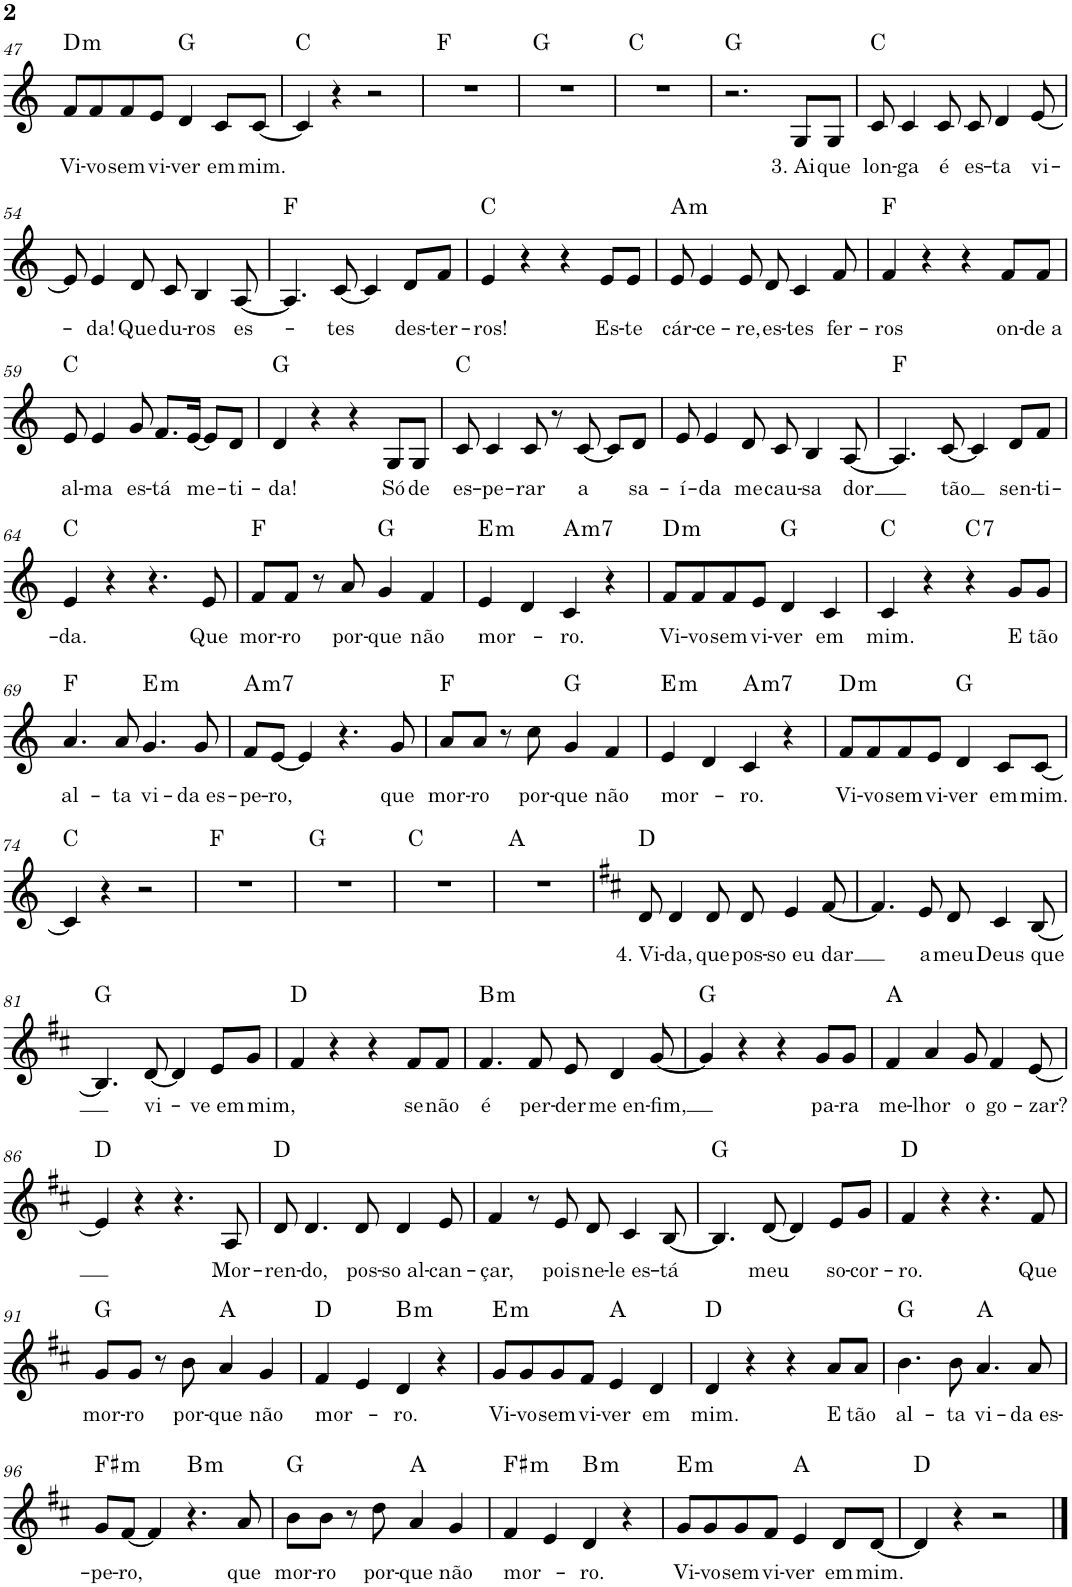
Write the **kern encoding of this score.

**kern	**text	**harte
*part1	*part1	*part1
*staff1	*staff1	*
*I"Voz	*	*
*I'Vo.	*	*
!!LO:PB:g=z
*clefG2	*	*
*k[]	*	*
*M4/4	*	*
=47	=47	=47
!	!LO:LY:b	!LO:H:kt=m
8f/L	Vi-	D:min
!	!LO:LY:b	!
8f/	-vo	.
!	!LO:LY:b	!
8f/	sem	.
!	!LO:LY:b	!
8e/J	vi-	.
!	!LO:LY:b	!
4d/	-ver	G:maj
!	!LO:LY:b	!
8c/L	em	.
!	!LO:LY:b	!
[8c/J	mim.	.
=48	=48	=48
4c/]	.	C:maj
4r	.	.
2r	.	.
=49	=49	=49
1r	.	F:maj
=50	=50	=50
1r	.	G:maj
=51	=51	=51
1r	.	C:maj
=52	=52	=52
2.r	.	G:maj
!	!LO:LY:b	!
8G/L	3. Ai	.
!	!LO:LY:b	!
8G/J	que	.
=53	=53	=53
!	!LO:LY:b	!
8c/	lon-	C:maj
!	!LO:LY:b	!
4c/	-ga	.
!	!LO:LY:b	!
8c/	é	.
!	!LO:LY:b	!
8c/	es-	.
!	!LO:LY:b	!
4d/	-ta	.
!	!LO:LY:b	!
[8e/	vi-	.
!!LO:LB:g=z
=54	=54	=54
8e/]	.	.
!	!LO:LY:b	!
4e/	-da!	.
!	!LO:LY:b	!
8d/	Que	.
!	!LO:LY:b	!
8c/	du-	.
!	!LO:LY:b	!
4B/	-ros	.
!	!LO:LY:b	!
[8A/	es-	.
=55	=55	=55
4.A/]	.	F:maj
!	!LO:LY:b	!
[8c/	-tes	.
4c/]	.	.
!	!LO:LY:b	!
8d/L	des-	.
!	!LO:LY:b	!
8f/J	-ter-	.
=56	=56	=56
!	!LO:LY:b	!
4e/	-ros!	C:maj
4r	.	.
4r	.	.
!	!LO:LY:b	!
8e/L	Es-	.
!	!LO:LY:b	!
8e/J	-te	.
=57	=57	=57
!	!LO:LY:b	!LO:H:kt=m
8e/	cár-	A:min
!	!LO:LY:b	!
4e/	-ce-	.
!	!LO:LY:b	!
8e/	-re,	.
!	!LO:LY:b	!
8d/	es-	.
!	!LO:LY:b	!
4c/	-tes	.
!	!LO:LY:b	!
8f/	fer-	.
=58	=58	=58
!	!LO:LY:b	!
4f/	-ros	F:maj
4r	.	.
4r	.	.
!	!LO:LY:b	!
8f/L	on-	.
!	!LO:LY:b	!
8f/J	-de a	.
!!LO:LB:g=z
=59	=59	=59
!	!LO:LY:b	!
8e/	al-	C:maj
!	!LO:LY:b	!
4e/	-ma	.
!	!LO:LY:b	!
8g/	es-	.
!	!LO:LY:b	!
8.f/L	-tá	.
!	!LO:LY:b	!
[16e/Jk	me-	.
8e/L]	.	.
!	!LO:LY:b	!
8d/J	-ti-	.
=60	=60	=60
!	!LO:LY:b	!
4d/	-da!	G:maj
4r	.	.
4r	.	.
!	!LO:LY:b	!
8G/L	Só	.
!	!LO:LY:b	!
8G/J	de	.
=61	=61	=61
!	!LO:LY:b	!
8c/	es-	C:maj
!	!LO:LY:b	!
4c/	-pe-	.
!	!LO:LY:b	!
8c/	-rar	.
8r	.	.
!	!LO:LY:b	!
[8c/	a	.
8c/L]	.	.
!	!LO:LY:b	!
8d/J	sa-	.
=62	=62	=62
!	!LO:LY:b	!
8e/	-í-	.
!	!LO:LY:b	!
4e/	-da	.
!	!LO:LY:b	!
8d/	me	.
!	!LO:LY:b	!
8c/	cau-	.
!	!LO:LY:b	!
4B/	-sa	.
!	!LO:LY:b	!
[8A/	dor	.
=63	=63	=63
4.A/]	.	F:maj
!	!LO:LY:b	!
[8c/	tão	.
4c/]	.	.
!	!LO:LY:b	!
8d/L	sen-	.
!	!LO:LY:b	!
8f/J	-ti-	.
!!LO:LB:g=z
=64	=64	=64
!	!LO:LY:b	!
4e/	-da.	C:maj
4r	.	.
4.r	.	.
!	!LO:LY:b	!
8e/	Que	.
=65	=65	=65
!	!LO:LY:b	!
8f/L	mor-	F:maj
!	!LO:LY:b	!
8f/J	-ro	.
8r	.	.
!	!LO:LY:b	!
8a/	por-	.
!	!LO:LY:b	!
4g/	-que	G:maj
!	!LO:LY:b	!
4f/	não	.
=66	=66	=66
!	!LO:LY:b	!LO:H:kt=m
4e/	mor-	E:min
4d/	.	.
!	!LO:LY:b	!LO:H:kt=m7
4c/	-ro.	A:min7
4r	.	.
=67	=67	=67
!	!LO:LY:b	!LO:H:kt=m
8f/L	Vi-	D:min
!	!LO:LY:b	!
8f/	-vo	.
!	!LO:LY:b	!
8f/	sem	.
!	!LO:LY:b	!
8e/J	vi-	.
!	!LO:LY:b	!
4d/	-ver	G:maj
!	!LO:LY:b	!
4c/	em	.
=68	=68	=68
!	!LO:LY:b	!
4c/	mim.	C:maj
4r	.	.
!	!	!LO:H:kt=7
4r	.	C:7
!	!LO:LY:b	!
8g/L	E	.
!	!LO:LY:b	!
8g/J	tão	.
!!LO:LB:g=z
=69	=69	=69
!	!LO:LY:b	!
4.a/	al-	F:maj
!	!LO:LY:b	!
8a/	-ta	.
!	!LO:LY:b	!LO:H:kt=m
4.g/	vi-	E:min
!	!LO:LY:b	!
8g/	-da es-	.
=70	=70	=70
!	!LO:LY:b	!LO:H:kt=m7
8f/L	-pe-	A:min7
!	!LO:LY:b	!
[8e/J	-ro,	.
4e/]	.	.
4.r	.	.
!	!LO:LY:b	!
8g/	que	.
=71	=71	=71
!	!LO:LY:b	!
8a/L	mor-	F:maj
!	!LO:LY:b	!
8a/J	-ro	.
8r	.	.
!	!LO:LY:b	!
8cc\	por-	.
!	!LO:LY:b	!
4g/	-que	G:maj
!	!LO:LY:b	!
4f/	não	.
=72	=72	=72
!	!LO:LY:b	!LO:H:kt=m
4e/	mor-	E:min
4d/	.	.
!	!LO:LY:b	!LO:H:kt=m7
4c/	-ro.	A:min7
4r	.	.
=73	=73	=73
!	!LO:LY:b	!LO:H:kt=m
8f/L	Vi-	D:min
!	!LO:LY:b	!
8f/	-vo	.
!	!LO:LY:b	!
8f/	sem	.
!	!LO:LY:b	!
8e/J	vi-	.
!	!LO:LY:b	!
4d/	-ver	G:maj
!	!LO:LY:b	!
8c/L	em	.
!	!LO:LY:b	!
[8c/J	mim.	.
!!LO:LB:g=z
=74	=74	=74
4c/]	.	C:maj
4r	.	.
2r	.	.
=75	=75	=75
1r	.	F:maj
=76	=76	=76
1r	.	G:maj
=77	=77	=77
1r	.	C:maj
=78	=78	=78
1r	.	A:maj
=79	=79	=79
*k[f#c#]	*	*
!	!LO:LY:b	!
8d/	4. Vi-	D:maj
!	!LO:LY:b	!
4d/	-da,	.
!	!LO:LY:b	!
8d/	que	.
!	!LO:LY:b	!
8d/	pos-	.
!	!LO:LY:b	!
4e/	-so eu	.
!	!LO:LY:b	!
[8f#/	dar	.
=80	=80	=80
4.f#/]	.	.
!	!LO:LY:b	!
8e/	a	.
!	!LO:LY:b	!
8d/	meu	.
!	!LO:LY:b	!
4c#/	Deus	.
!	!LO:LY:b	!
[8B/	que	.
!!LO:LB:g=z
=81	=81	=81
4.B/]	.	G:maj
!	!LO:LY:b	!
[8d/	vi-	.
4d/]	.	.
!	!LO:LY:b	!
8e/L	-ve em	.
!	!LO:LY:b	!
8g/J	mim,	.
=82	=82	=82
4f#/	.	D:maj
4r	.	.
4r	.	.
!	!LO:LY:b	!
8f#/L	se	.
!	!LO:LY:b	!
8f#/J	não	.
=83	=83	=83
!	!LO:LY:b	!LO:H:kt=m
4.f#/	é	B:min
!	!LO:LY:b	!
8f#/	per-	.
!	!LO:LY:b	!
8e/	-der	.
!	!LO:LY:b	!
4d/	me en-	.
!	!LO:LY:b	!
[8g/	-fim,	.
=84	=84	=84
4g/]	.	G:maj
4r	.	.
4r	.	.
!	!LO:LY:b	!
8g/L	pa-	.
!	!LO:LY:b	!
8g/J	-ra	.
=85	=85	=85
!	!LO:LY:b	!
4f#/	me-	A:maj
!	!LO:LY:b	!
4a/	-lhor	.
!	!LO:LY:b	!
8g/	o	.
!	!LO:LY:b	!
4f#/	go-	.
!	!LO:LY:b	!
[8e/	-zar?	.
!!LO:LB:g=z
=86	=86	=86
4e/]	.	D:maj
4r	.	.
4.r	.	.
!	!LO:LY:b	!
8A/	Mor-	.
=87	=87	=87
!	!LO:LY:b	!
8d/	-ren-	D:maj
!	!LO:LY:b	!
4.d/	-do,	.
!	!LO:LY:b	!
8d/	pos-	.
!	!LO:LY:b	!
4d/	-so al-	.
!	!LO:LY:b	!
8e/	-can-	.
=88	=88	=88
!	!LO:LY:b	!
4f#/	-çar,	.
8r	.	.
!	!LO:LY:b	!
8e/	pois	.
!	!LO:LY:b	!
8d/	ne-	.
!	!LO:LY:b	!
4c#/	-le es-	.
!	!LO:LY:b	!
[8B/	-tá	.
=89	=89	=89
4.B/]	.	G:maj
!	!LO:LY:b	!
[8d/	meu	.
4d/]	.	.
!	!LO:LY:b	!
8e/L	so-	.
!	!LO:LY:b	!
8g/J	-cor-	.
=90	=90	=90
!	!LO:LY:b	!
4f#/	-ro.	D:maj
4r	.	.
4.r	.	.
!	!LO:LY:b	!
8f#/	Que	.
!!LO:LB:g=z
=91	=91	=91
!	!LO:LY:b	!
8g/L	mor-	G:maj
!	!LO:LY:b	!
8g/J	-ro	.
8r	.	.
!	!LO:LY:b	!
8b\	por-	.
!	!LO:LY:b	!
4a/	-que	A:maj
!	!LO:LY:b	!
4g/	não	.
=92	=92	=92
!	!LO:LY:b	!
4f#/	mor-	D:maj
4e/	.	.
!	!LO:LY:b	!LO:H:kt=m
4d/	-ro.	B:min
4r	.	.
=93	=93	=93
!	!LO:LY:b	!LO:H:kt=m
8g/L	Vi-	E:min
!	!LO:LY:b	!
8g/	-vo	.
!	!LO:LY:b	!
8g/	sem	.
!	!LO:LY:b	!
8f#/J	vi-	.
!	!LO:LY:b	!
4e/	-ver	A:maj
!	!LO:LY:b	!
4d/	em	.
=94	=94	=94
!	!LO:LY:b	!
4d/	mim.	D:maj
4r	.	.
4r	.	.
!	!LO:LY:b	!
8a/L	E	.
!	!LO:LY:b	!
8a/J	tão	.
=95	=95	=95
!	!LO:LY:b	!
4.b\	al-	G:maj
!	!LO:LY:b	!
8b\	-ta	.
!	!LO:LY:b	!
4.a/	vi-	A:maj
!	!LO:LY:b	!
8a/	-da es-	.
!!LO:LB:g=z
=96	=96	=96
!	!LO:LY:b	!LO:H:kt=m
8g/L	-pe-	F#:min
!	!LO:LY:b	!
[8f#/J	-ro,	.
4f#/]	.	.
!	!	!LO:H:kt=m
4.r	.	B:min
!	!LO:LY:b	!
8a/	que	.
=97	=97	=97
!	!LO:LY:b	!
8b\L	mor-	G:maj
!	!LO:LY:b	!
8b\J	-ro	.
8r	.	.
!	!LO:LY:b	!
8dd\	por-	.
!	!LO:LY:b	!
4a/	-que	A:maj
!	!LO:LY:b	!
4g/	não	.
=98	=98	=98
!	!LO:LY:b	!LO:H:kt=m
4f#/	mor-	F#:min
4e/	.	.
!	!LO:LY:b	!LO:H:kt=m
4d/	-ro.	B:min
4r	.	.
=99	=99	=99
!	!LO:LY:b	!LO:H:kt=m
8g/L	Vi-	E:min
!	!LO:LY:b	!
8g/	-vo	.
!	!LO:LY:b	!
8g/	sem	.
!	!LO:LY:b	!
8f#/J	vi-	.
!	!LO:LY:b	!
4e/	-ver	A:maj
!	!LO:LY:b	!
8d/L	em	.
!	!LO:LY:b	!
[8d/J	mim.	.
=100	=100	=100
4d/]	.	D:maj
4r	.	.
2r	.	.
==	==	==
*-	*-	*-
